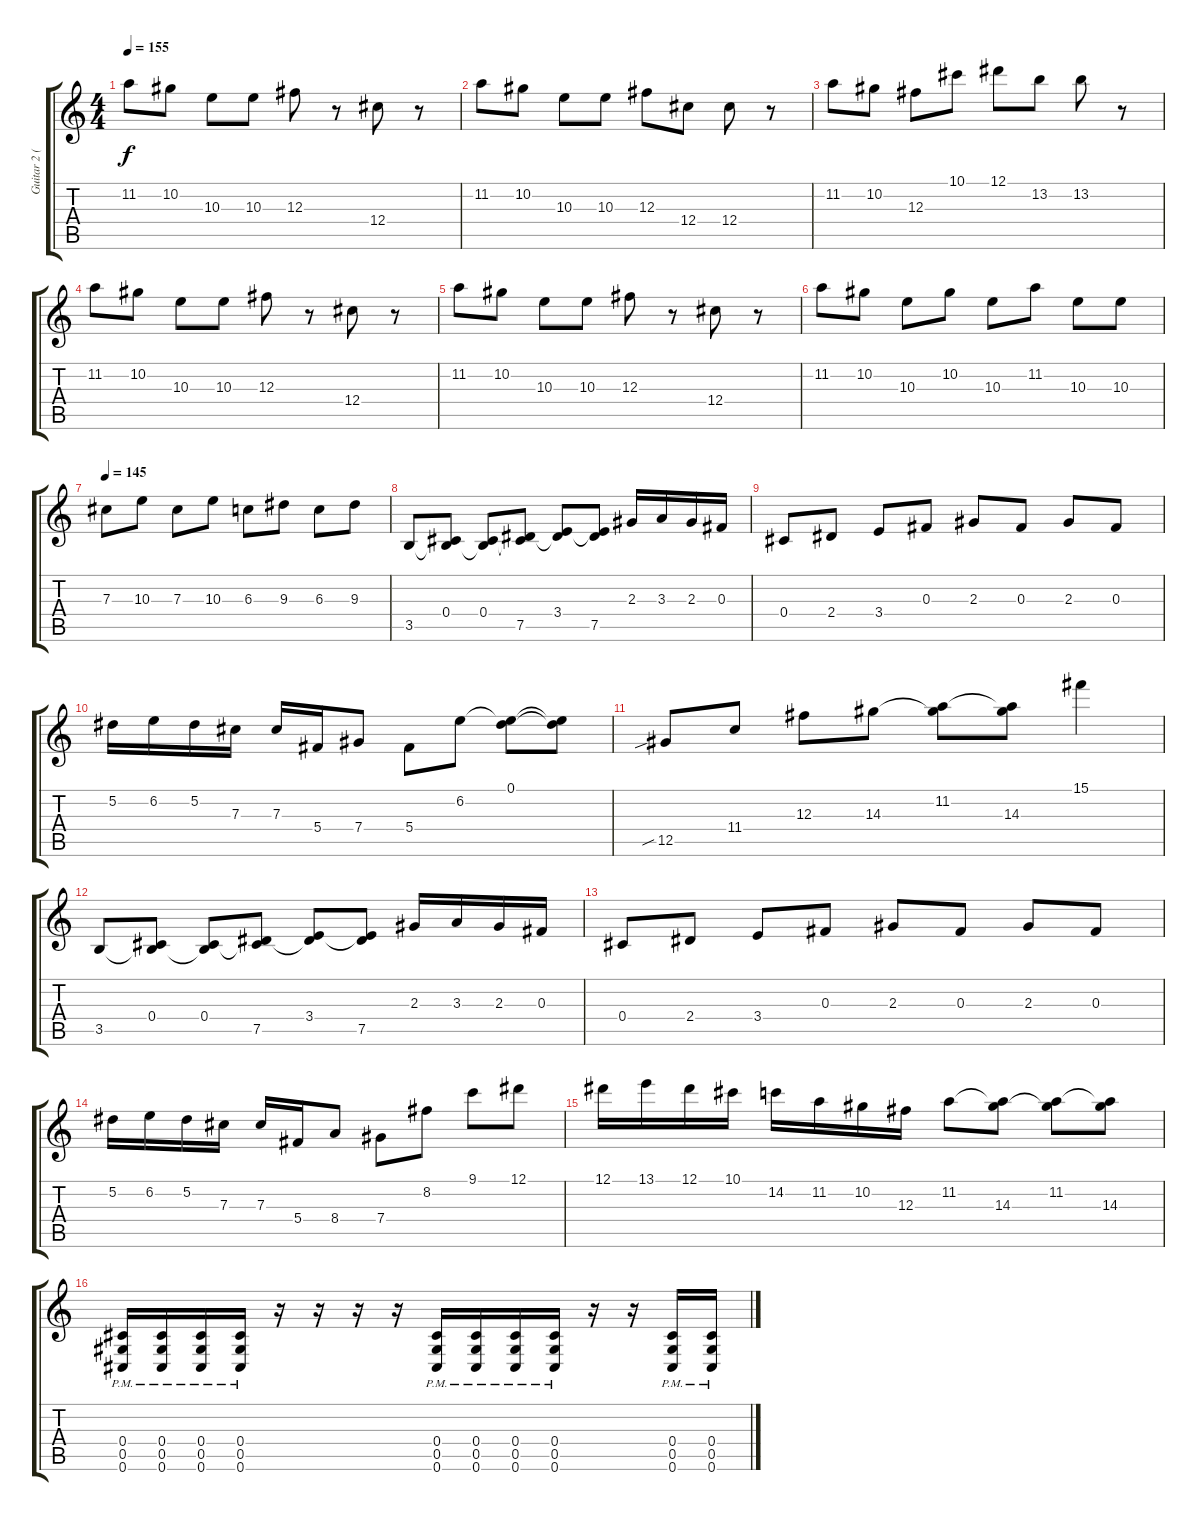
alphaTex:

\track ("Guitar 2 (Drop C#)" "Guitar 2 (") {instrument distortionguitar}
\staff {score tabs}
\tuning (Eb4 Bb3 Gb3 Db3 Ab2 Db2) {hide}
\ts (4 4)
\tempo 155
\clef g2
\ks c
11.2.8{dy f} 10.2.8 10.3.8 10.3.8 12.3.8 r.8 12.4.8 r.8 |
11.2.8 10.2.8 10.3.8 10.3.8 12.3.8 12.4.8 12.4.8 r.8 |
11.2.8 10.2.8 12.3.8 10.1.8 12.1.8 13.2.8 13.2.8 r.8 |
11.2.8 10.2.8 10.3.8 10.3.8 12.3.8 r.8 12.4.8 r.8 |
11.2.8 10.2.8 10.3.8 10.3.8 12.3.8 r.8 12.4.8 r.8 |
11.2.8 10.2.8 10.3.8 10.2.8 10.3.8 11.2.8 10.3.8 10.3.8 |
\tempo 145
7.3.8 10.3.8 7.3.8 10.3.8 6.3.8 9.3.8 6.3.8 9.3.8 |
3.5.8 (0.4 3.5{t}).8 (0.4 3.5{t}).8 (0.4{t} 7.5).8 (3.4 7.5{t}).8 (3.4{t} 7.5).8 2.3.16 3.3.16 2.3.16 0.3.16 |
0.4.8 2.4.8 3.4.8 0.3.8 2.3.8 0.3.8 2.3.8 0.3.8 |
5.2.16 6.2.16 5.2.16 7.3.16 7.3.16 5.4.16 7.4.8 5.4.8 6.2.8 (0.1 6.2{t}).8 (0.1{t} 6.2{t}).8 |
12.5{sib}.8 11.4.8 12.3.8 14.3.8 (11.2 14.3{t}).8 (11.2{t} 14.3).8 15.1.4 |
3.5.8 (0.4 3.5{t}).8 (0.4 3.5{t}).8 (0.4{t} 7.5).8 (3.4 7.5{t}).8 (3.4{t} 7.5).8 2.3.16 3.3.16 2.3.16 0.3.16 |
0.4.8 2.4.8 3.4.8 0.3.8 2.3.8 0.3.8 2.3.8 0.3.8 |
5.2.16 6.2.16 5.2.16 7.3.16 7.3.16 5.4.16 8.4.8 7.4.8 8.2.8 9.1.8 12.1.8 |
12.1.16 13.1.16 12.1.16 10.1.16 14.2.16 11.2.16 10.2.16 12.3.16 11.2.8 (11.2{t} 14.3).8 (11.2 14.3{t}).8 (11.2{t} 14.3).8 |
(0.4{pm} 0.5{pm} 0.6{pm}).16 (0.4{pm} 0.5{pm} 0.6{pm}).16 (0.4{pm} 0.5{pm} 0.6{pm}).16 (0.4{pm} 0.5{pm} 0.6{pm}).16 r.16 r.16 r.16 r.16 (0.4{pm} 0.5{pm} 0.6{pm}).16 (0.4{pm} 0.5{pm} 0.6{pm}).16 (0.4{pm} 0.5{pm} 0.6{pm}).16 (0.4{pm} 0.5{pm} 0.6{pm}).16 r.16 r.16 (0.4{pm} 0.5{pm} 0.6{pm}).16 (0.4{pm} 0.5{pm} 0.6{pm}).16
